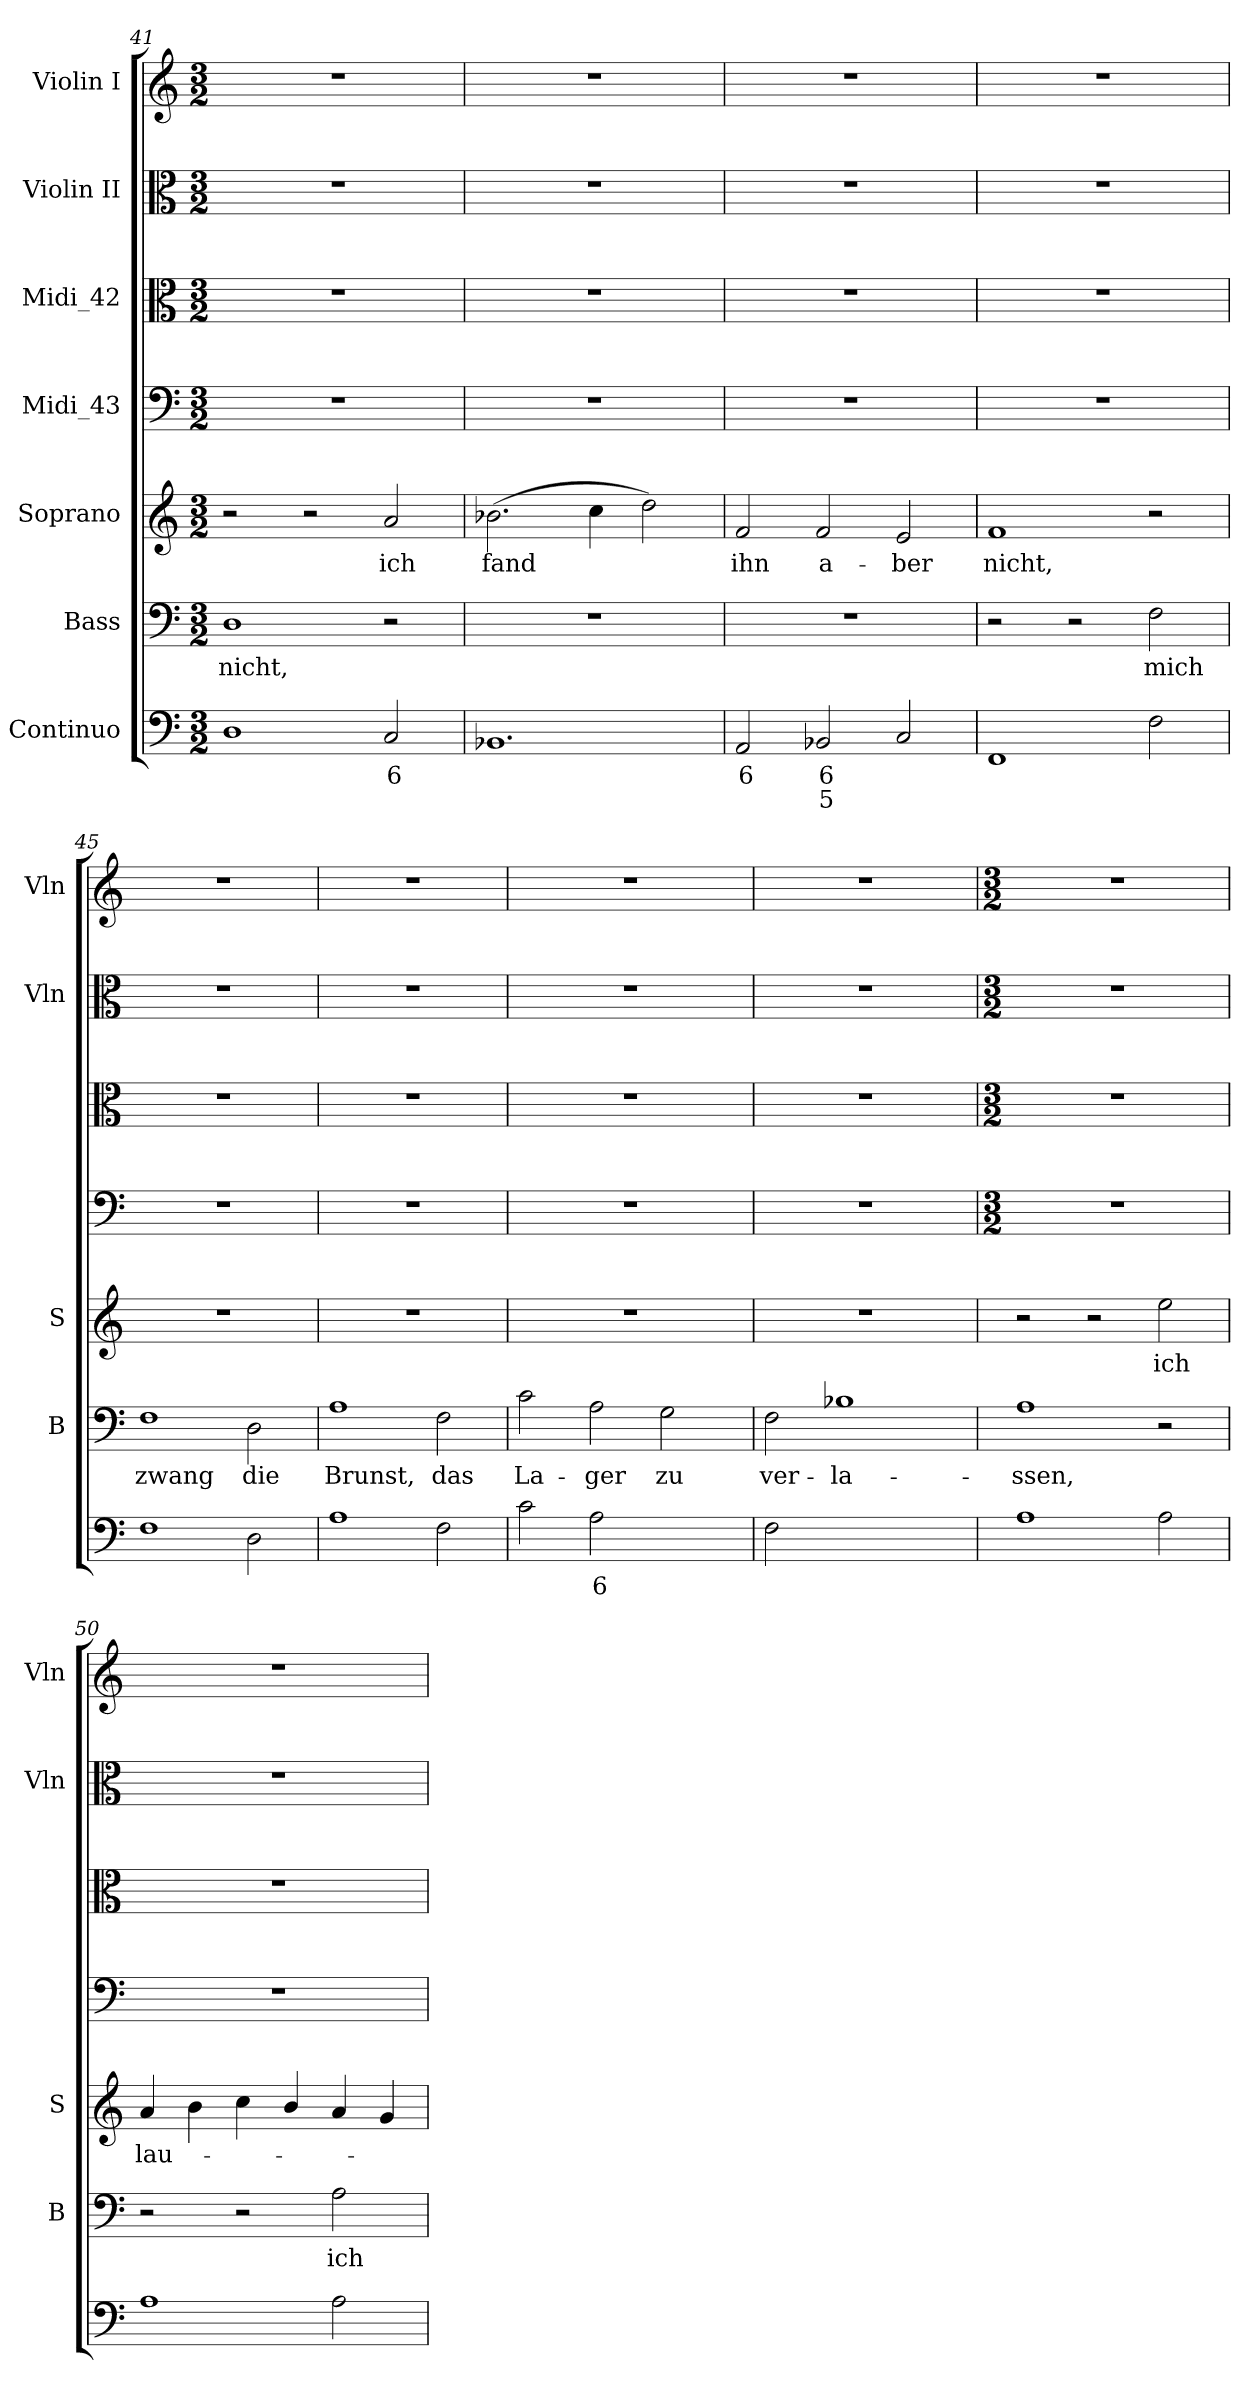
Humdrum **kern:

**kern	**text	**text	**kern	**text	**kern	**text	**kern	**kern	**kern	**kern
*part7	*part7	*part7	*part6	*part6	*part5	*part5	*part4	*part3	*part2	*part1
*staff7	*staff7	*staff7	*staff6	*staff6	*staff5	*staff5	*staff4	*staff3	*staff2	*staff1
*I"Continuo	*	*	*I"Bass	*	*I"Soprano	*	*I"Midi_43	*I"Midi_42	*I"Violin II	*I"Violin I
*	*	*	*I'B	*	*I'S	*	*	*	*I'Vln	*I'Vln
*clefF4	*	*	*clefF4	*	*clefG2	*	*clefF4	*clefC3	*clefC3	*clefG2
*k[]	*	*	*k[]	*	*k[]	*	*k[]	*k[]	*k[]	*k[]
*C:	*	*	*C:	*	*C:	*	*C:	*C:	*C:	*C:
*M3/2	*	*	*M3/2	*	*M3/2	*	*M3/2	*M3/2	*M3/2	*M3/2
=41	=41	=41	=41	=41	=41	=41	=41	=41	=41	=41
!	!	!	!	!LO:LY:b	!	!	!	!	!	!
1D	.	.	1D	nicht,	2r	.	1.r	1.r	1.r	1.r
.	.	.	.	.	2r	.	.	.	.	.
!	!LO:LY:b	!	!	!	!	!LO:LY:b	!	!	!	!
2C	6	.	2r	.	2a	ich	.	.	.	.
=42	=42	=42	=42	=42	=42	=42	=42	=42	=42	=42
!	!	!	!LO:N:vis=1	!	!	!LO:LY:b	!	!	!	!
1.BB-X	.	.	1.r	.	(>2.b-X	fand	1.r	1.r	1.r	1.r
.	.	.	.	.	4cc	.	.	.	.	.
.	.	.	.	.	2dd)	.	.	.	.	.
=43	=43	=43	=43	=43	=43	=43	=43	=43	=43	=43
!	!LO:LY:b	!	!LO:N:vis=1	!	!	!LO:LY:b	!	!	!	!
2AA	6	.	1.r	.	2f	ihn	1.r	1.r	1.r	1.r
!	!LO:LY:b	!LO:LY:b	!	!	!	!LO:LY:b	!	!	!	!
2BB-X	6	5	.	.	2f	a-	.	.	.	.
!	!	!	!	!	!	!LO:LY:b	!	!	!	!
2C	.	.	.	.	2e	-ber	.	.	.	.
=44	=44	=44	=44	=44	=44	=44	=44	=44	=44	=44
!	!	!	!	!	!	!LO:LY:b	!	!	!	!
1FF	.	.	2r	.	1f	nicht,	1.r	1.r	1.r	1.r
.	.	.	2r	.	.	.	.	.	.	.
!	!	!	!	!LO:LY:b	!	!	!	!	!	!
2F	.	.	2F	mich	2r	.	.	.	.	.
=45	=45	=45	=45	=45	=45	=45	=45	=45	=45	=45
!	!	!	!	!LO:LY:b	!LO:N:vis=1	!	!	!	!	!
1F	.	.	1F	zwang	1.r	.	1.r	1.r	1.r	1.r
!	!	!	!	!LO:LY:b	!	!	!	!	!	!
2D	.	.	2D	die	.	.	.	.	.	.
=46	=46	=46	=46	=46	=46	=46	=46	=46	=46	=46
!	!	!	!	!LO:LY:b	!LO:N:vis=1	!	!	!	!	!
1A	.	.	1A	Brunst,	1.r	.	1.r	1.r	1.r	1.r
!	!	!	!	!LO:LY:b	!	!	!	!	!	!
2F	.	.	2F	das	.	.	.	.	.	.
=47	=47	=47	=47	=47	=47	=47	=47	=47	=47	=47
!	!	!	!	!LO:LY:b	!LO:N:vis=1	!	!	!	!	!
2c	.	.	2c	La-	1.r	.	1.r	1.r	1.r	1.r
!	!LO:LY:b	!	!	!LO:LY:b	!	!	!	!	!	!
2A	6	.	2A	-ger	.	.	.	.	.	.
!	!LO:LY:b	!	!	!LO:LY:b	!	!	!	!	!	!
[4Gyy	7	.	2G	zu	.	.	.	.	.	.
!	!LO:LY:b	!	!	!	!	!	!	!	!	!
4Gyy]	6	.	.	.	.	.	.	.	.	.
=48	=48	=48	=48	=48	=48	=48	=48	=48	=48	=48
!	!	!	!	!LO:LY:b	!LO:N:vis=1	!	!	!	!	!
2F	.	.	2F	ver-	1.r	.	1.r	1.r	1.r	1.r
!	!LO:LY:b	!	!	!LO:LY:b	!	!	!	!	!	!
[2B-Xyy	7	.	1B-X	-la-	.	.	.	.	.	.
!	!LO:LY:b	!	!	!	!	!	!	!	!	!
2B-yy]	6	.	.	.	.	.	.	.	.	.
!!LO:LB:g=z
=49	=49	=49	=49	=49	=49	=49	=49	=49	=49	=49
*	*	*	*	*	*	*	*M3/2	*M3/2	*M3/2	*M3/2
!	!	!	!	!LO:LY:b	!	!	!	!	!	!
1A	.	.	1A	-ssen,	2r	.	1.r	1.r	1.r	1.r
.	.	.	.	.	2r	.	.	.	.	.
!	!	!	!	!	!	!LO:LY:b	!	!	!	!
2A	.	.	2r	.	2ee	ich	.	.	.	.
=50	=50	=50	=50	=50	=50	=50	=50	=50	=50	=50
!	!	!	!	!	!	!LO:LY:b	!	!	!	!
1A	.	.	2r	.	4a	lau-	1.r	1.r	1.r	1.r
.	.	.	.	.	4b	.	.	.	.	.
.	.	.	2r	.	4cc	.	.	.	.	.
.	.	.	.	.	4b/	.	.	.	.	.
!	!	!	!	!LO:LY:b	!	!	!	!	!	!
2A	.	.	2A	ich	4a	.	.	.	.	.
.	.	.	.	.	4g	.	.	.	.	.
=	=	=	=	=	=	=	=	=	=	=
*-	*-	*-	*-	*-	*-	*-	*-	*-	*-	*-
